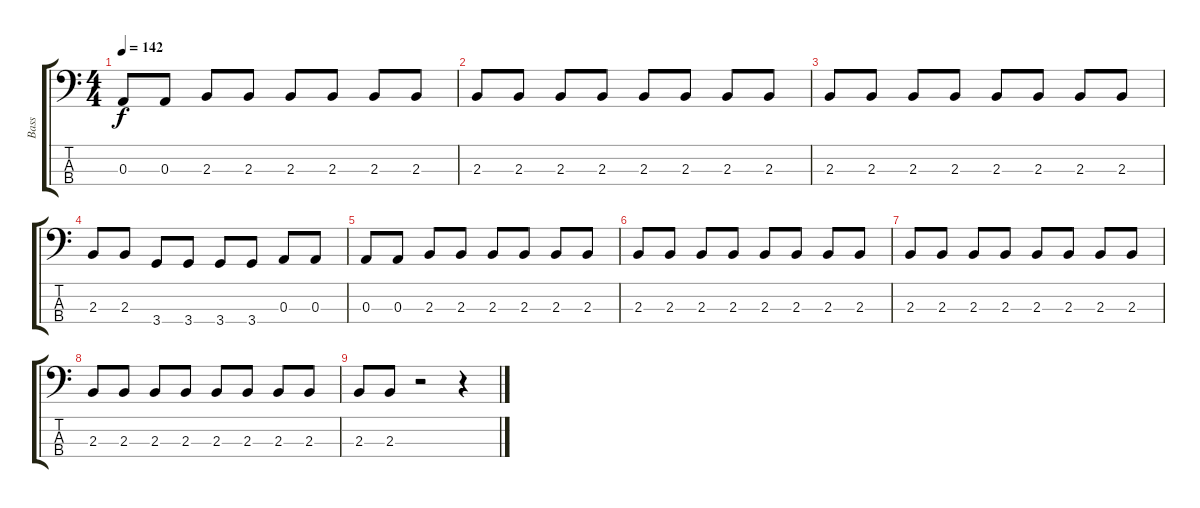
\track ("Bass" "Bass") {instrument electricbassfinger}
\staff {score tabs}
\tuning (G2 D2 A1 E1) {hide}
\ts (4 4)
\tempo 142
\clef f4
\ks c
0.3.8{dy f} 0.3.8 2.3.8 2.3.8 2.3.8 2.3.8 2.3.8 2.3.8 |
2.3.8 2.3.8 2.3.8 2.3.8 2.3.8 2.3.8 2.3.8 2.3.8 |
2.3.8 2.3.8 2.3.8 2.3.8 2.3.8 2.3.8 2.3.8 2.3.8 |
2.3.8 2.3.8 3.4.8 3.4.8 3.4.8 3.4.8 0.3.8 0.3.8 |
0.3.8 0.3.8 2.3.8 2.3.8 2.3.8 2.3.8 2.3.8 2.3.8 |
2.3.8 2.3.8 2.3.8 2.3.8 2.3.8 2.3.8 2.3.8 2.3.8 |
2.3.8 2.3.8 2.3.8 2.3.8 2.3.8 2.3.8 2.3.8 2.3.8 |
2.3.8 2.3.8 2.3.8 2.3.8 2.3.8 2.3.8 2.3.8 2.3.8 |
2.3.8 2.3.8 r.2 r.4
